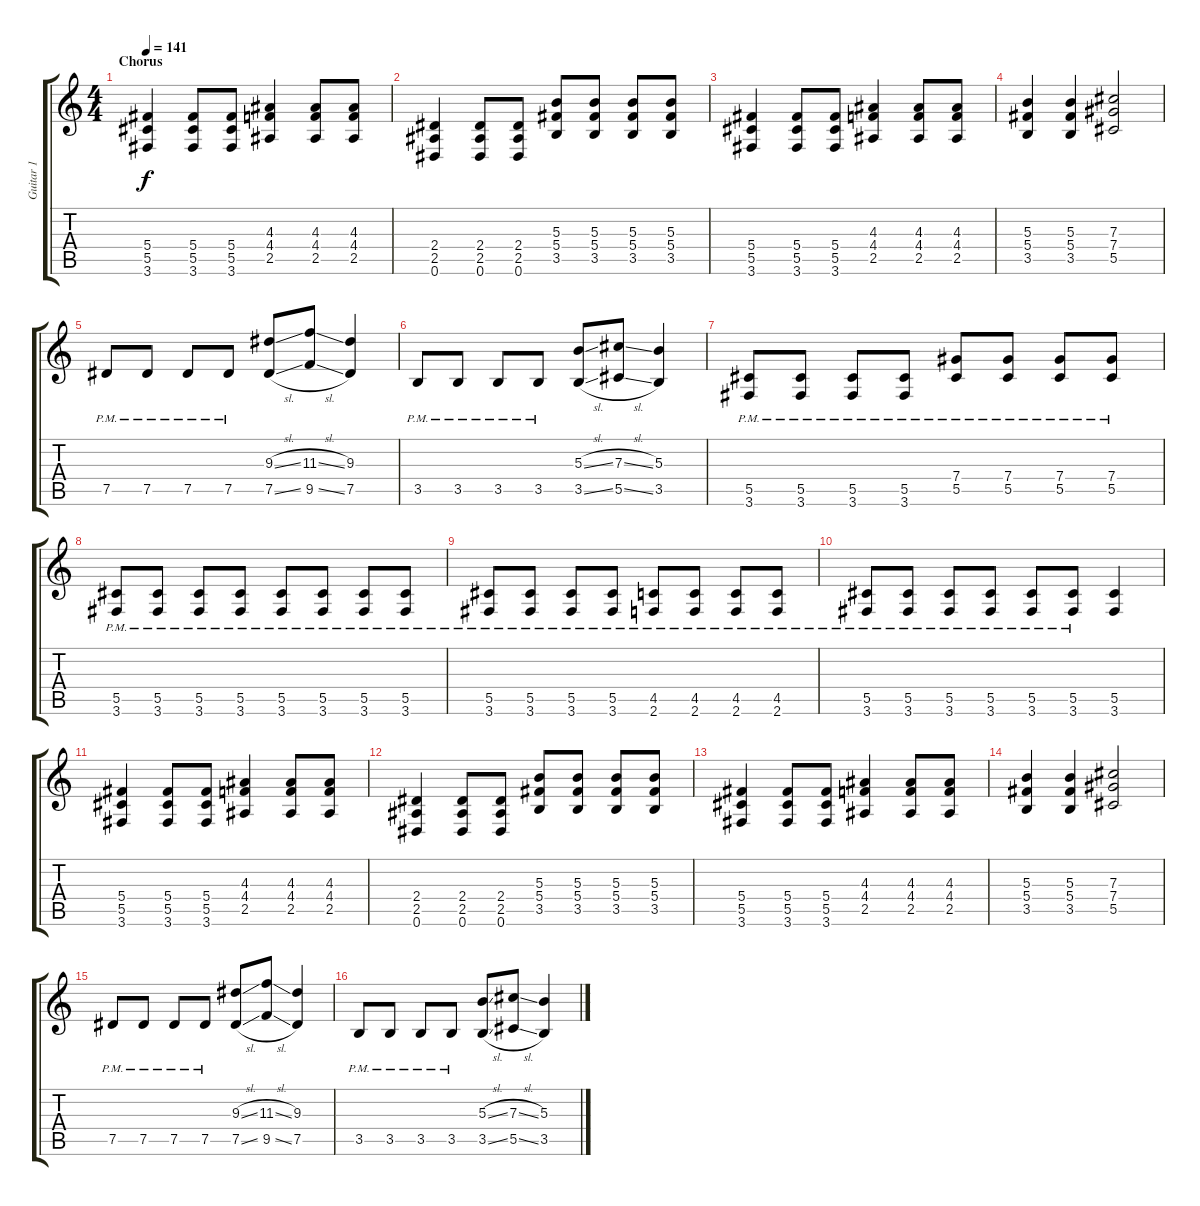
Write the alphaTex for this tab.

\track ("Guitar 1" "Guitar 1") {instrument electricguitarmuted}
\staff {score tabs}
\tuning (Eb4 Bb3 Gb3 Db3 Ab2 Eb2) {hide}
\ts (4 4)
\section ("" "Chorus")
\tempo 141
\clef g2
\ks c
(5.4 5.5 3.6).4{dy f} (5.4 5.5 3.6).8 (5.4 5.5 3.6).8 (4.3 4.4 2.5).4 (4.3 4.4 2.5).8 (4.3 4.4 2.5).8 |
(2.4 2.5 0.6).4 (2.4 2.5 0.6).8 (2.4 2.5 0.6).8 (5.3 5.4 3.5).8 (5.3 5.4 3.5).8 (5.3 5.4 3.5).8 (5.3 5.4 3.5).8 |
(5.4 5.5 3.6).4 (5.4 5.5 3.6).8 (5.4 5.5 3.6).8 (4.3 4.4 2.5).4 (4.3 4.4 2.5).8 (4.3 4.4 2.5).8 |
(5.3 5.4 3.5).4 (5.3 5.4 3.5).4 (7.3 7.4 5.5).2 |
7.5{pm}.8 7.5{pm}.8 7.5{pm}.8 7.5{pm}.8 (9.3{sl} 7.5{sl}).8 (11.3{sl} 9.5{sl}).8 (9.3 7.5).4 |
3.5{pm}.8 3.5{pm}.8 3.5{pm}.8 3.5{pm}.8 (5.3{sl} 3.5{sl}).8 (7.3{sl} 5.5{sl}).8 (5.3 3.5).4 |
(5.5{pm} 3.6{pm}).8 (5.5{pm} 3.6{pm}).8 (5.5{pm} 3.6{pm}).8 (5.5{pm} 3.6{pm}).8 (7.4{pm} 5.5{pm}).8 (7.4{pm} 5.5{pm}).8 (7.4{pm} 5.5{pm}).8 (7.4{pm} 5.5{pm}).8 |
(5.5{pm} 3.6{pm}).8 (5.5{pm} 3.6{pm}).8 (5.5{pm} 3.6{pm}).8 (5.5{pm} 3.6{pm}).8 (5.5{pm} 3.6{pm}).8 (5.5{pm} 3.6{pm}).8 (5.5{pm} 3.6{pm}).8 (5.5{pm} 3.6{pm}).8 |
(5.5{pm} 3.6{pm}).8 (5.5{pm} 3.6{pm}).8 (5.5{pm} 3.6{pm}).8 (5.5{pm} 3.6{pm}).8 (4.5{pm} 2.6{pm}).8 (4.5{pm} 2.6{pm}).8 (4.5{pm} 2.6{pm}).8 (4.5{pm} 2.6{pm}).8 |
(5.5{pm} 3.6{pm}).8 (5.5{pm} 3.6{pm}).8 (5.5{pm} 3.6{pm}).8 (5.5{pm} 3.6{pm}).8 (5.5{pm} 3.6{pm}).8 (5.5{pm} 3.6{pm}).8 (5.5 3.6).4 |
(5.4 5.5 3.6).4 (5.4 5.5 3.6).8 (5.4 5.5 3.6).8 (4.3 4.4 2.5).4 (4.3 4.4 2.5).8 (4.3 4.4 2.5).8 |
(2.4 2.5 0.6).4 (2.4 2.5 0.6).8 (2.4 2.5 0.6).8 (5.3 5.4 3.5).8 (5.3 5.4 3.5).8 (5.3 5.4 3.5).8 (5.3 5.4 3.5).8 |
(5.4 5.5 3.6).4 (5.4 5.5 3.6).8 (5.4 5.5 3.6).8 (4.3 4.4 2.5).4 (4.3 4.4 2.5).8 (4.3 4.4 2.5).8 |
(5.3 5.4 3.5).4 (5.3 5.4 3.5).4 (7.3 7.4 5.5).2 |
7.5{pm}.8 7.5{pm}.8 7.5{pm}.8 7.5{pm}.8 (9.3{sl} 7.5{sl}).8 (11.3{sl} 9.5{sl}).8 (9.3 7.5).4 |
3.5{pm}.8 3.5{pm}.8 3.5{pm}.8 3.5{pm}.8 (5.3{sl} 3.5{sl}).8 (7.3{sl} 5.5{sl}).8 (5.3 3.5).4
